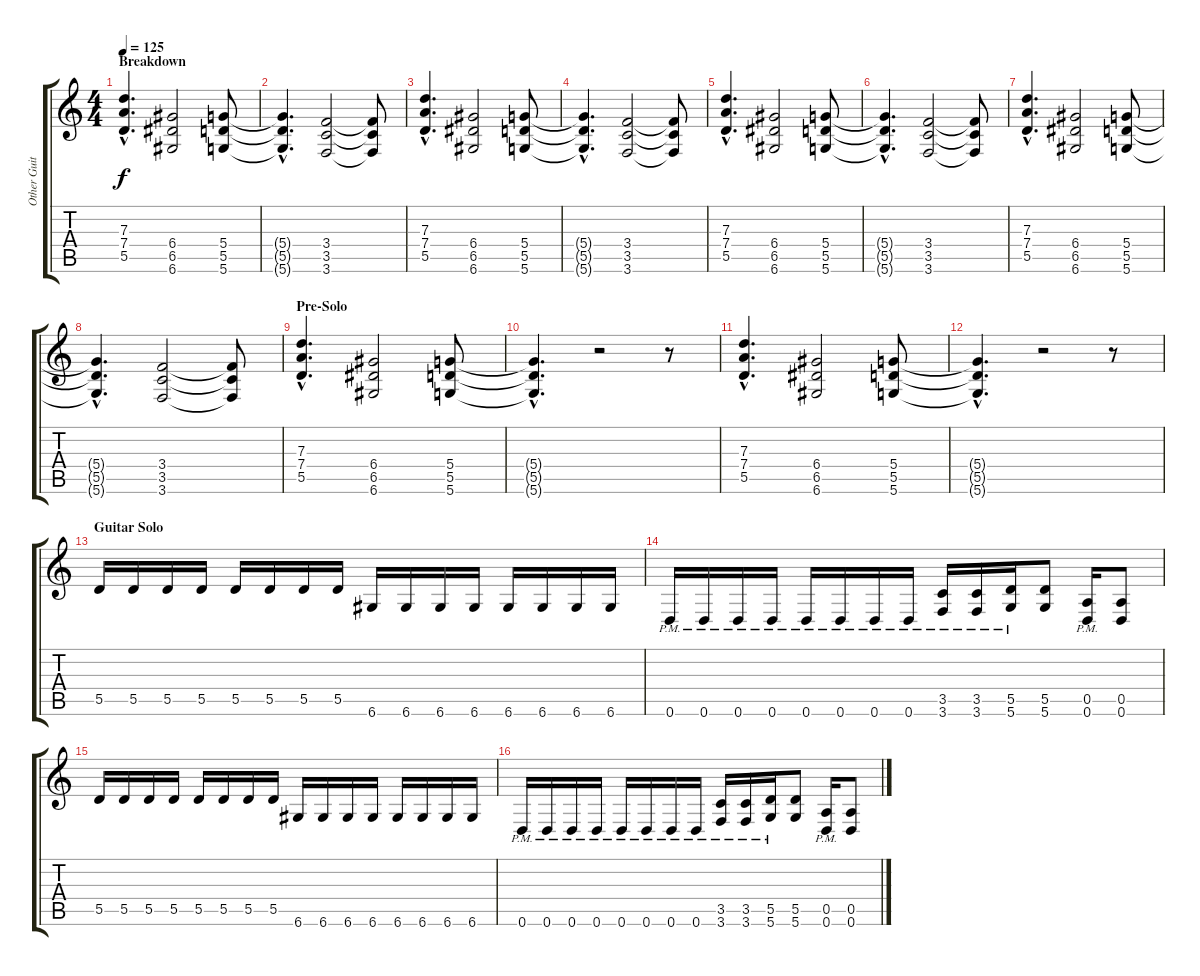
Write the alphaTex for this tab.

\track ("Other Guitar" "Other Guit") {instrument distortionguitar}
\staff {score tabs}
\tuning (E4 B3 G3 D3 A2 D2) {hide}
\ts (4 4)
\section ("" "Breakdown")
\tempo 125
\clef g2
\ks c
(7.3{hac} 7.4{hac} 5.5{hac}).4{d dy f} (6.4 6.5 6.6).2 (5.4 5.5 5.6).8 |
(5.4{hac t} 5.5{hac t} 5.6{hac t}).4{d} (3.4 3.5 3.6).2 (3.4{t} 3.5{t} 3.6{t}).8 |
(7.3{hac} 7.4{hac} 5.5{hac}).4{d} (6.4 6.5 6.6).2 (5.4 5.5 5.6).8 |
(5.4{hac t} 5.5{hac t} 5.6{hac t}).4{d} (3.4 3.5 3.6).2 (3.4{t} 3.5{t} 3.6{t}).8 |
(7.3{hac} 7.4{hac} 5.5{hac}).4{d} (6.4 6.5 6.6).2 (5.4 5.5 5.6).8 |
(5.4{hac t} 5.5{hac t} 5.6{hac t}).4{d} (3.4 3.5 3.6).2 (3.4{t} 3.5{t} 3.6{t}).8 |
(7.3{hac} 7.4{hac} 5.5{hac}).4{d} (6.4 6.5 6.6).2 (5.4 5.5 5.6).8 |
(5.4{hac t} 5.5{hac t} 5.6{hac t}).4{d} (3.4 3.5 3.6).2 (3.4{t} 3.5{t} 3.6{t}).8 |
\section ("" "Pre-Solo")
(7.3{hac} 7.4{hac} 5.5{hac}).4{d balance 2} (6.4 6.5 6.6).2 (5.4 5.5 5.6).8 |
(5.4{hac t} 5.5{hac t} 5.6{hac t}).4{d} r.2 r.8 |
(7.3{hac} 7.4{hac} 5.5{hac}).4{d} (6.4 6.5 6.6).2 (5.4 5.5 5.6).8 |
(5.4{hac t} 5.5{hac t} 5.6{hac t}).4{d} r.2 r.8 |
\section ("" "Guitar Solo")
5.5.16 5.5.16 5.5.16 5.5.16 5.5.16 5.5.16 5.5.16 5.5.16 6.6.16 6.6.16 6.6.16 6.6.16 6.6.16 6.6.16 6.6.16 6.6.16 |
0.6{pm}.16 0.6{pm}.16 0.6{pm}.16 0.6{pm}.16 0.6{pm}.16 0.6{pm}.16 0.6{pm}.16 0.6{pm}.16 (3.5{pm} 3.6{pm}).16 (3.5{pm} 3.6{pm}).16 (5.5{pm} 5.6{pm}).16 (5.5 5.6).8 (0.5{pm} 0.6{pm}).16 (0.5 0.6).8 |
5.5.16 5.5.16 5.5.16 5.5.16 5.5.16 5.5.16 5.5.16 5.5.16 6.6.16 6.6.16 6.6.16 6.6.16 6.6.16 6.6.16 6.6.16 6.6.16 |
0.6{pm}.16 0.6{pm}.16 0.6{pm}.16 0.6{pm}.16 0.6{pm}.16 0.6{pm}.16 0.6{pm}.16 0.6{pm}.16 (3.5{pm} 3.6{pm}).16 (3.5{pm} 3.6{pm}).16 (5.5{pm} 5.6{pm}).16 (5.5 5.6).8 (0.5{pm} 0.6{pm}).16 (0.5 0.6).8
